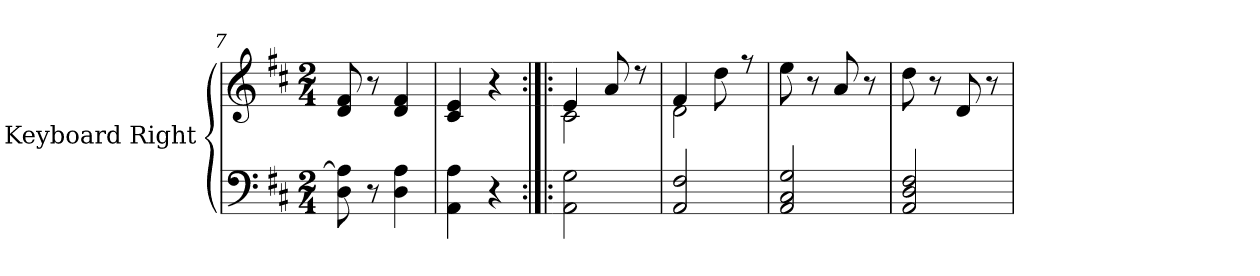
**kern	**kern
*part1	*part1
*staff2	*staff1
*I"Keyboard Right	*
*I'Keyboard Right	*
*clefF4	*clefG2
*k[f#c#]	*k[f#c#]
*D:	*D:
*M2/4	*M2/4
=7	=7
8D\ 8A\]	8d/ 8f#/
8r	8r
4D\ 4A\	4d/ 4f#/
=8	=8
4AA\ 4A\	4c#/ 4e/
4r	4r
=9:|!|:	=9:|!|:
*	*^
2AA\ 2G\	4e/	2c#\
.	8a/	.
.	8r	.
=10	=10	=10
2AA/ 2F#/	4f#/	2d\
.	8dd\	.
.	8r	.
*	*v	*v
=11	=11
2AA/ 2C#/ 2G/	8ee\
.	8r
.	8a/
.	8r
!!LO:LB:g=z
=12	=12
2AA/ 2D/ 2F#/	8dd\
.	8r
.	8d/
.	8r
=	=
*-	*-
